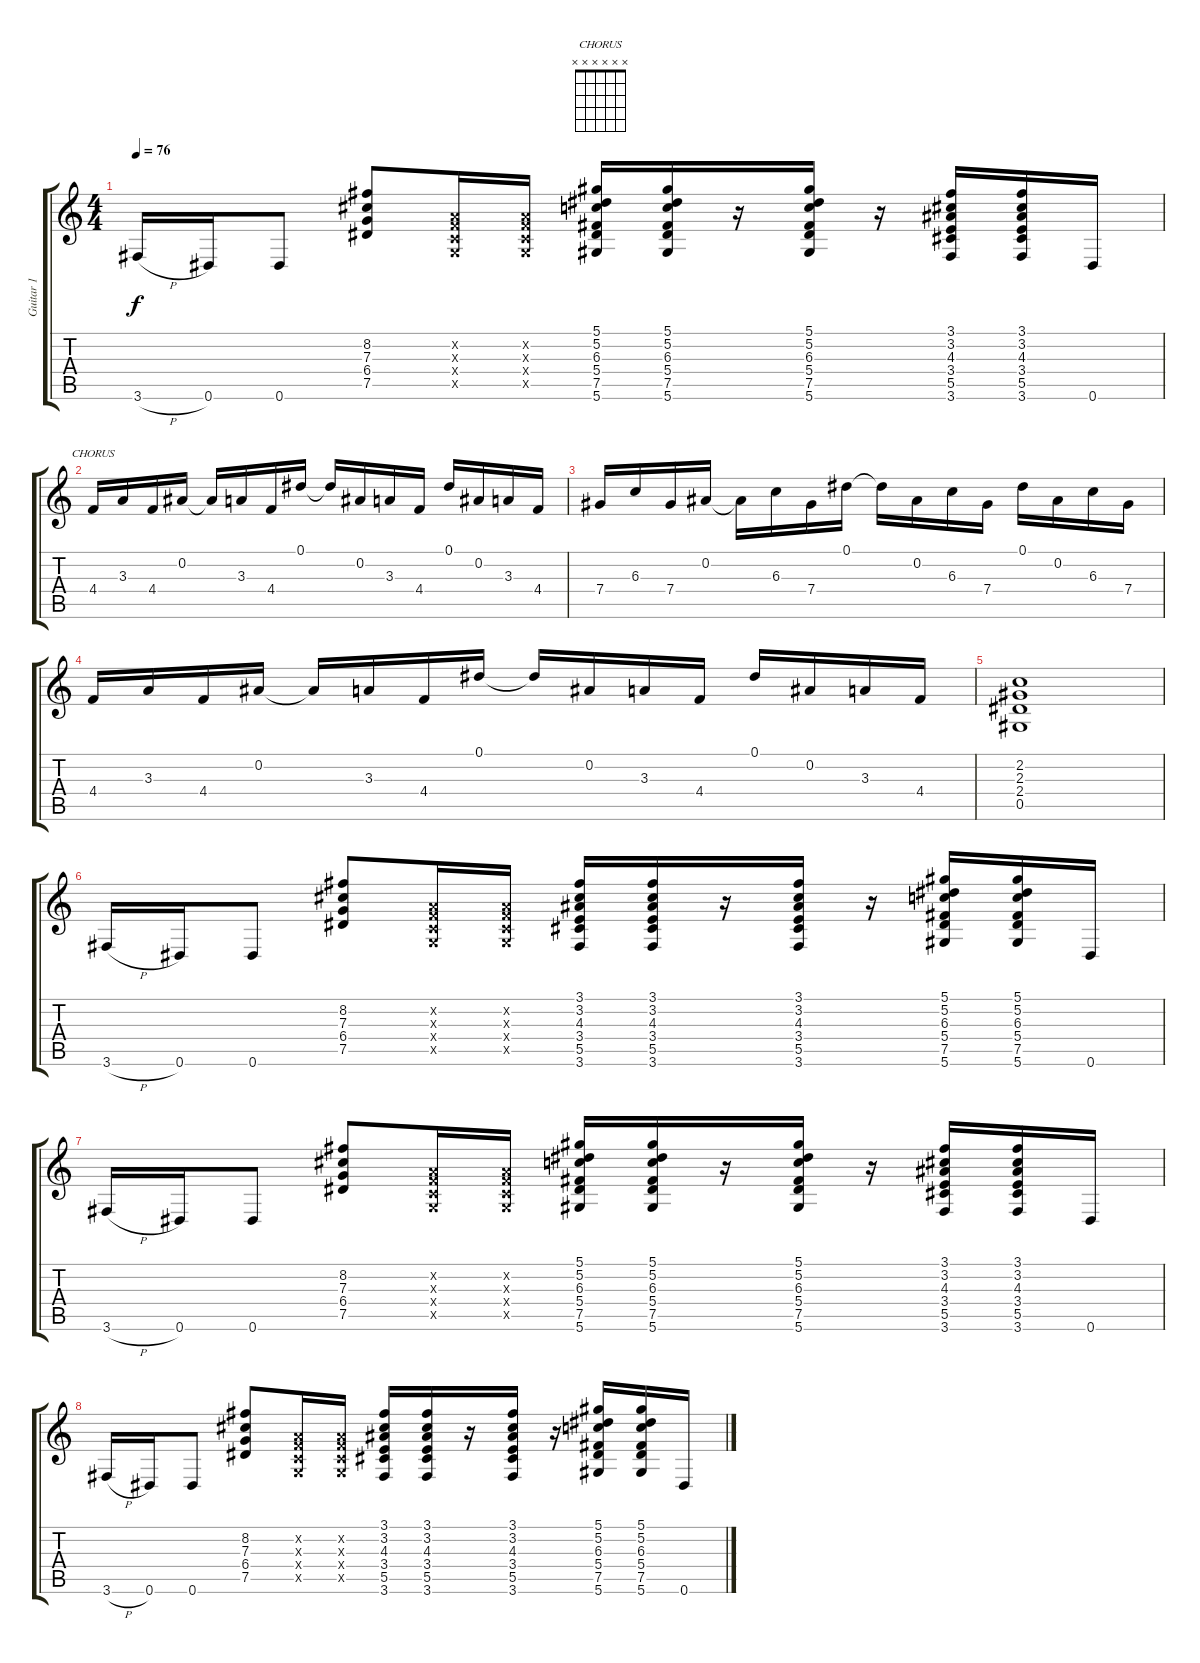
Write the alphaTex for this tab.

\track ("Guitar 1" "Guitar 1") {instrument distortionguitar}
\staff {score tabs}
\tuning (Eb4 Bb3 Gb3 Db3 Ab2 Eb2) {hide}
\chord ("CHORUS" x x x x x x) {firstfret 0}
\ts (4 4)
\tempo 76
\clef g2
\ks c
3.6{h}.16{dy f} 0.6.16 0.6.8 (8.2 7.3 6.4 7.5).8 (-1.2{x} -1.3{x} -1.4{x} -1.5{x}).16 (-1.2{x} -1.3{x} -1.4{x} -1.5{x}).16 (5.1 5.2 6.3 5.4 7.5 5.6).16 (5.1 5.2 6.3 5.4 7.5 5.6).16 r.16 (5.1 5.2 6.3 5.4 7.5 5.6).16 r.16 (3.1 3.2 4.3 3.4 5.5 3.6).16 (3.1 3.2 4.3 3.4 5.5 3.6).16 0.6.16 |
4.4.16{ch "CHORUS"} 3.3.16 4.4.16 0.2.16 0.2{t}.16 3.3.16 4.4.16 0.1.16 0.1{t}.16 0.2.16 3.3.16 4.4.16 0.1.16 0.2.16 3.3.16 4.4.16 |
7.4.16 6.3.16 7.4.16 0.2.16 0.2{t}.16 6.3.16 7.4.16 0.1.16 0.1{t}.16 0.2.16 6.3.16 7.4.16 0.1.16 0.2.16 6.3.16 7.4.16 |
4.4.16 3.3.16 4.4.16 0.2.16 0.2{t}.16 3.3.16 4.4.16 0.1.16 0.1{t}.16 0.2.16 3.3.16 4.4.16 0.1.16 0.2.16 3.3.16 4.4.16 |
(2.2 2.3 2.4 0.5).1 |
3.6{h}.16 0.6.16 0.6.8 (8.2 7.3 6.4 7.5).8 (-1.2{x} -1.3{x} -1.4{x} -1.5{x}).16 (-1.2{x} -1.3{x} -1.4{x} -1.5{x}).16 (3.1 3.2 4.3 3.4 5.5 3.6).16 (3.1 3.2 4.3 3.4 5.5 3.6).16 r.16 (3.1 3.2 4.3 3.4 5.5 3.6).16 r.16 (5.1 5.2 6.3 5.4 7.5 5.6).16 (5.1 5.2 6.3 5.4 7.5 5.6).16 0.6.16 |
3.6{h}.16 0.6.16 0.6.8 (8.2 7.3 6.4 7.5).8 (-1.2{x} -1.3{x} -1.4{x} -1.5{x}).16 (-1.2{x} -1.3{x} -1.4{x} -1.5{x}).16 (5.1 5.2 6.3 5.4 7.5 5.6).16 (5.1 5.2 6.3 5.4 7.5 5.6).16 r.16 (5.1 5.2 6.3 5.4 7.5 5.6).16 r.16 (3.1 3.2 4.3 3.4 5.5 3.6).16 (3.1 3.2 4.3 3.4 5.5 3.6).16 0.6.16 |
3.6{h}.16 0.6.16 0.6.8 (8.2 7.3 6.4 7.5).8 (-1.2{x} -1.3{x} -1.4{x} -1.5{x}).16 (-1.2{x} -1.3{x} -1.4{x} -1.5{x}).16 (3.1 3.2 4.3 3.4 5.5 3.6).16 (3.1 3.2 4.3 3.4 5.5 3.6).16 r.16 (3.1 3.2 4.3 3.4 5.5 3.6).16 r.16 (5.1 5.2 6.3 5.4 7.5 5.6).16 (5.1 5.2 6.3 5.4 7.5 5.6).16 0.6.16
